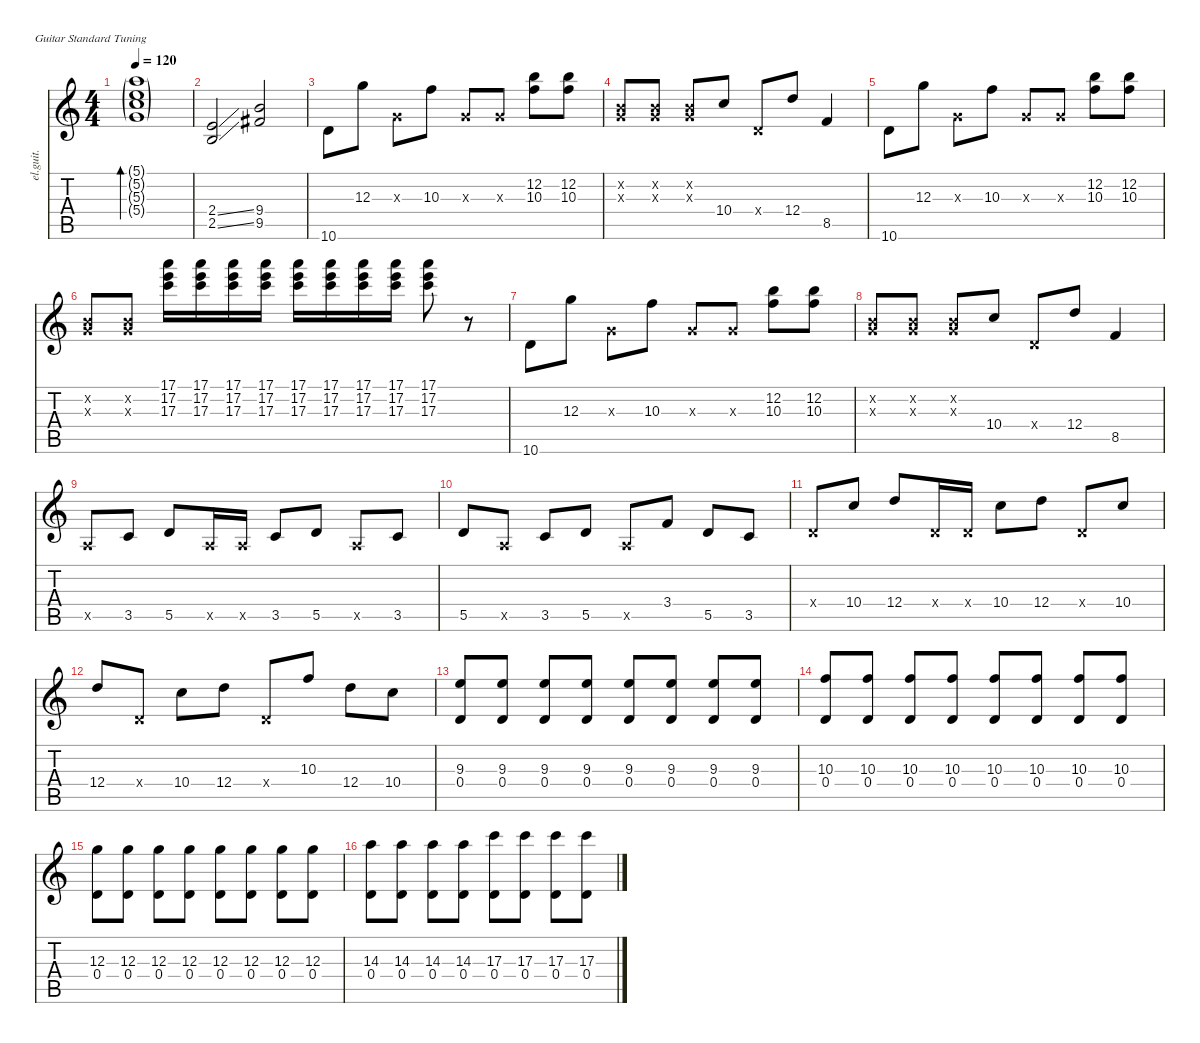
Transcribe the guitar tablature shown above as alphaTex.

\defaultSystemsLayout 4
\hideDynamics
\bracketExtendMode nobrackets
\track ("Clean Guitar" "el.guit.") {instrument electricguitarclean}
\staff {score tabs}
\tuning (E4 B3 G3 D3 A2 E2)
\ts (4 4)
\tempo 120
\clef g2
\ks c
(5.1{g} 5.2{g} 5.3{g} 5.4{g}).1{bd 120 dy mf instrument electricguitarclean beam Down} |
(2.4{ss} 2.5{ss}).2{beam Up} (9.4 9.5{acc #}).2{beam Up} |
10.6.8{beam Down} 12.3.8{beam Down} 0.3{x}.8{beam Down} 10.3.8{beam Down} 0.3{x}.8{beam Up} 0.3{x}.8{beam Up} (12.2 10.3).8{beam Down} (12.2 10.3).8{beam Down} |
(0.3{x} 0.2{x}).8{beam Up} (0.2{x} 0.3{x}).8{beam Up} (0.3{x} 0.2{x}).8{beam Up} 10.4.8{beam Up} 0.4{x}.8{beam Up} 12.4.8{beam Up} 8.5.4{beam Up} |
10.6.8{beam Down} 12.3.8{beam Down} 0.3{x}.8{beam Down} 10.3.8{beam Down} 0.3{x}.8{beam Up} 0.3{x}.8{beam Up} (12.2 10.3).8{beam Down} (12.2 10.3).8{beam Down} |
(0.2{x} 0.3{x}).8{beam Up} (0.2{x} 0.3{x}).8{beam Up} (17.3 17.2 17.1).16{beam Down} (17.3 17.2 17.1).16{beam Down} (17.3 17.2 17.1).16{beam Down} (17.3 17.2 17.1).16{beam Down} (17.3 17.2 17.1).16{beam Down} (17.3 17.2 17.1).16{beam Down} (17.3 17.2 17.1).16{beam Down} (17.3 17.2 17.1).16{beam Down} (17.3 17.2 17.1).8{beam Down} r.8{beam Down} |
10.6.8{beam Down} 12.3.8{beam Down} 0.3{x}.8{beam Down} 10.3.8{beam Down} 0.3{x}.8{beam Up} 0.3{x}.8{beam Up} (12.2 10.3).8{beam Down} (12.2 10.3).8{beam Down} |
(0.3{x} 0.2{x}).8{beam Up} (0.2{x} 0.3{x}).8{beam Up} (0.3{x} 0.2{x}).8{beam Up} 10.4.8{beam Up} 0.4{x}.8{beam Up} 12.4.8{beam Up} 8.5.4{beam Up} |
0.5{x}.8{beam Up} 3.5.8{beam Up} 5.5.8{beam Up} 0.5{x}.16{beam Up} 0.5{x}.16{beam Up} 3.5.8{beam Up} 5.5.8{beam Up} 0.5{x}.8{beam Up} 3.5.8{beam Up} |
5.5.8{beam Up} 0.5{x}.8{beam Up} 3.5.8{beam Up} 5.5.8{beam Up} 0.5{x}.8{beam Up} 3.4.8{beam Up} 5.5.8{beam Up} 3.5.8{beam Up} |
0.4{x}.8{beam Up} 10.4.8{beam Up} 12.4.8{beam Up} 0.4{x}.16{beam Up} 0.4{x}.16{beam Up} 10.4.8{beam Down} 12.4.8{beam Down} 0.4{x}.8{beam Up} 10.4.8{beam Up} |
12.4.8{beam Up} 0.4{x}.8{beam Up} 10.4.8{beam Down} 12.4.8{beam Down} 0.4{x}.8{beam Up} 10.3.8{beam Up} 12.4.8{beam Down} 10.4.8{beam Down} |
(0.4 9.3).8{beam Up} (0.4 9.3).8{beam Up} (0.4 9.3).8{beam Up} (0.4 9.3).8{beam Up} (0.4 9.3).8{beam Up} (0.4 9.3).8{beam Up} (0.4 9.3).8{beam Up} (0.4 9.3).8{beam Up} |
(10.3 0.4).8{beam Up} (10.3 0.4).8{beam Up} (10.3 0.4).8{beam Up} (10.3 0.4).8{beam Up} (10.3 0.4).8{beam Up} (10.3 0.4).8{beam Up} (10.3 0.4).8{beam Up} (10.3 0.4).8{beam Up} |
(12.3 0.4).8{beam Down} (12.3 0.4).8{beam Down} (12.3 0.4).8{beam Down} (12.3 0.4).8{beam Down} (12.3 0.4).8{beam Down} (12.3 0.4).8{beam Down} (12.3 0.4).8{beam Down} (12.3 0.4).8{beam Down} |
(14.3 0.4).8{beam Down} (14.3 0.4).8{beam Down} (14.3 0.4).8{beam Down} (14.3 0.4).8{beam Down} (17.3 0.4).8{beam Down} (17.3 0.4).8{beam Down} (17.3 0.4).8{beam Down} (17.3 0.4).8{beam Down}
